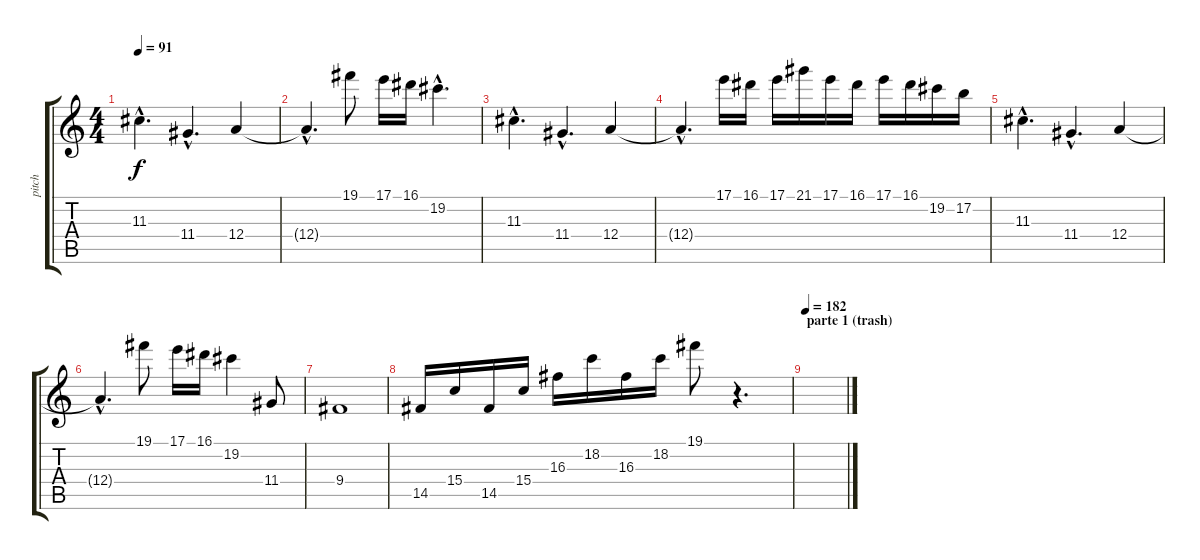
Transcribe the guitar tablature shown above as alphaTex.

\track ("pitch" "pitch") {instrument distortionguitar}
\staff {score tabs}
\tuning (B3 Gb3 D3 A2 E2 B1) {hide}
\ts (4 4)
\tempo 91
\clef g2
\ks c
11.3{hac}.4{d dy f} 11.4{hac}.4{d} 12.4.4 |
12.4{hac t}.4{d} 19.1.8 17.1.16 16.1.16 19.2{hac}.4{d} |
11.3{hac}.4{d} 11.4{hac}.4{d} 12.4.4 |
12.4{hac t}.4{d} 17.1.16 16.1.16 17.1.16 21.1.16 17.1.16 16.1.16 17.1.16 16.1.16 19.2.16 17.2.16 |
11.3{hac}.4{d} 11.4{hac}.4{d} 12.4.4 |
12.4{hac t}.4{d} 19.1.8 17.1.16 16.1.16 19.2.4 11.4.8 |
9.4.1 |
14.5.16 15.4.16 14.5.16 15.4.16 16.3.16 18.2.16 16.3.16 18.2.16 19.1.8 r.4{d} |
\section ("" "parte 1 (trash)")
\tempo 185
\tempo 182
